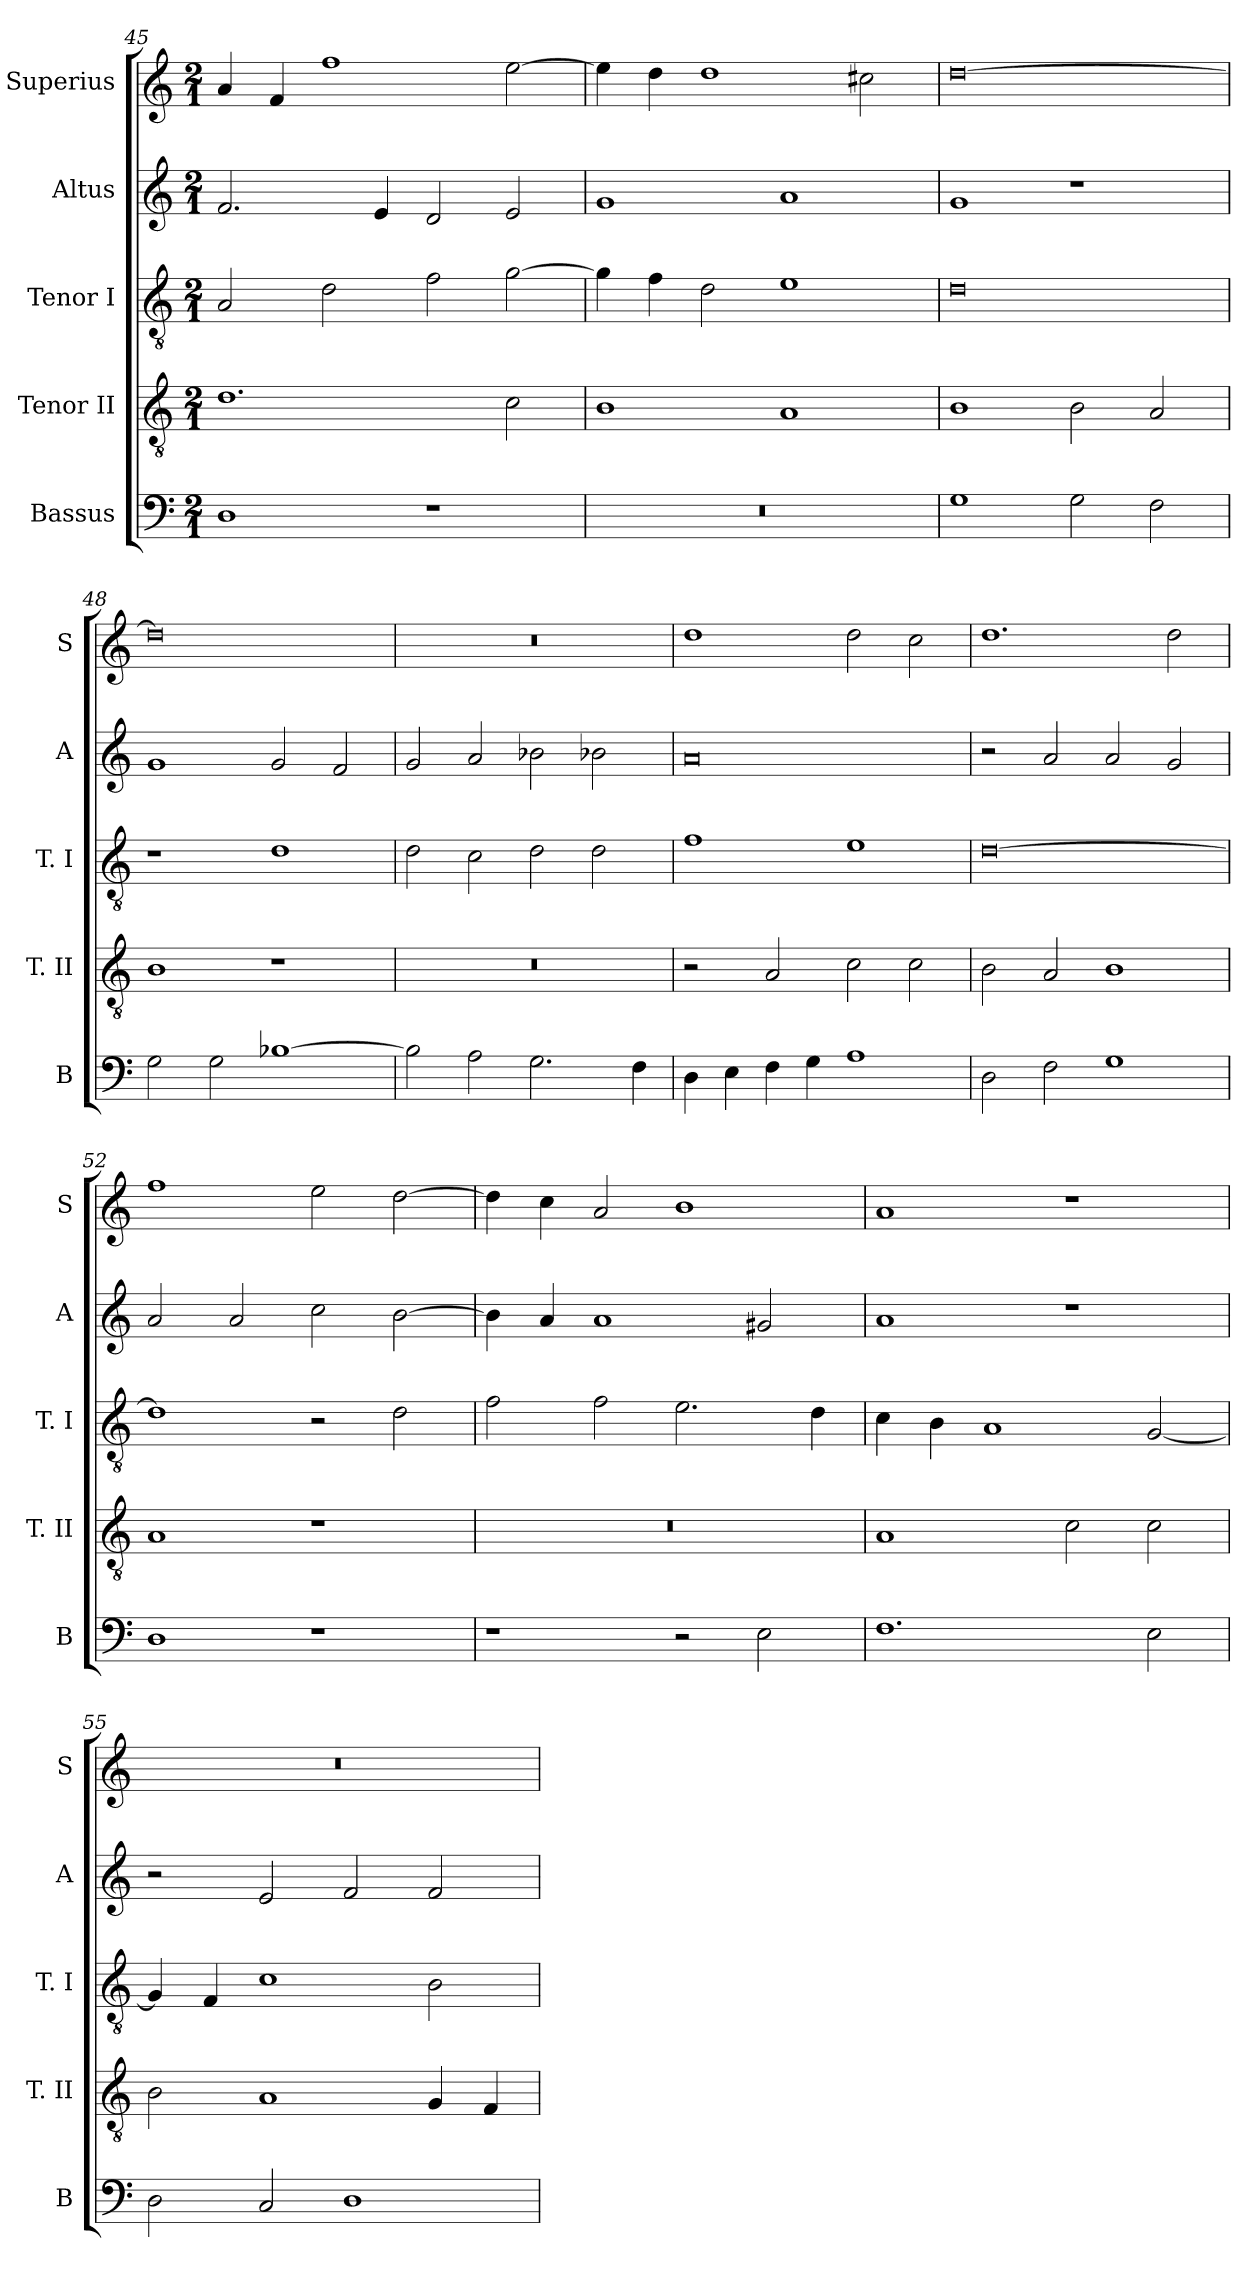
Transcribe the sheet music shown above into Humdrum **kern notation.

**kern	**kern	**kern	**kern	**kern
*part5	*part4	*part3	*part2	*part1
*staff5	*staff4	*staff3	*staff2	*staff1
*I"Bassus	*I"Tenor II	*I"Tenor I	*I"Altus	*I"Superius
*I'B	*I'T. II	*I'T. I	*I'A	*I'S
*clefF4	*clefGv2	*clefGv2	*clefG2	*clefG2
*k[]	*k[]	*k[]	*k[]	*k[]
*M2/1	*M2/1	*M2/1	*M2/1	*M2/1
=45	=45	=45	=45	=45
1D	1.d	2A	2.f	4a
.	.	.	.	4f
.	.	2d	.	1ff
.	.	.	4e	.
1r	.	2f	2d	.
.	2c	[2g	2e	[2ee
=46	=46	=46	=46	=46
0r	1B	4g]	1g	4ee]
.	.	4f	.	4dd
.	.	2d	.	1dd
.	1A	1e	1a	.
.	.	.	.	2cc#X
=47	=47	=47	=47	=47
1G	1B	0d	1g	[0dd
2G	2B	.	1r	.
2F	2A	.	.	.
=48	=48	=48	=48	=48
2G	1B	1r	1g	0dd]
2G	.	.	.	.
[1B-X	1r	1d	2g	.
.	.	.	2f	.
=49	=49	=49	=49	=49
2B-]	0r	2d	2g	0r
2A	.	2c	2a	.
2.G	.	2d	2b-X	.
.	.	2d	2b-X	.
4F	.	.	.	.
=50	=50	=50	=50	=50
4D	2r	1f	0a	1dd
4E	.	.	.	.
4F	2A	.	.	.
4G	.	.	.	.
1A	2c	1e	.	2dd
.	2c	.	.	2cc
=51	=51	=51	=51	=51
2D	2B	[0d	2r	1.dd
2F	2A	.	2a	.
1G	1B	.	2a	.
.	.	.	2g	2dd
=52	=52	=52	=52	=52
1D	1A	1d]	2a	1ff
.	.	.	2a	.
1r	1r	2r	2cc	2ee
.	.	2d	[2b	[2dd
=53	=53	=53	=53	=53
1r	0r	2f	4b]	4dd]
.	.	.	4a	4cc
.	.	2f	1a	2a
2r	.	2.e	.	1b
2E	.	.	2g#X	.
.	.	4d	.	.
=54	=54	=54	=54	=54
1.F	1A	4c	1a	1a
.	.	4B	.	.
.	.	1A	.	.
.	2c	.	1r	1r
2E	2c	[2G	.	.
=55	=55	=55	=55	=55
2D	2B	4G]	2r	0r
.	.	4F	.	.
2C	1A	1c	2e	.
1D	.	.	2f	.
.	4G	2B	2f	.
.	4F	.	.	.
=	=	=	=	=
*-	*-	*-	*-	*-
